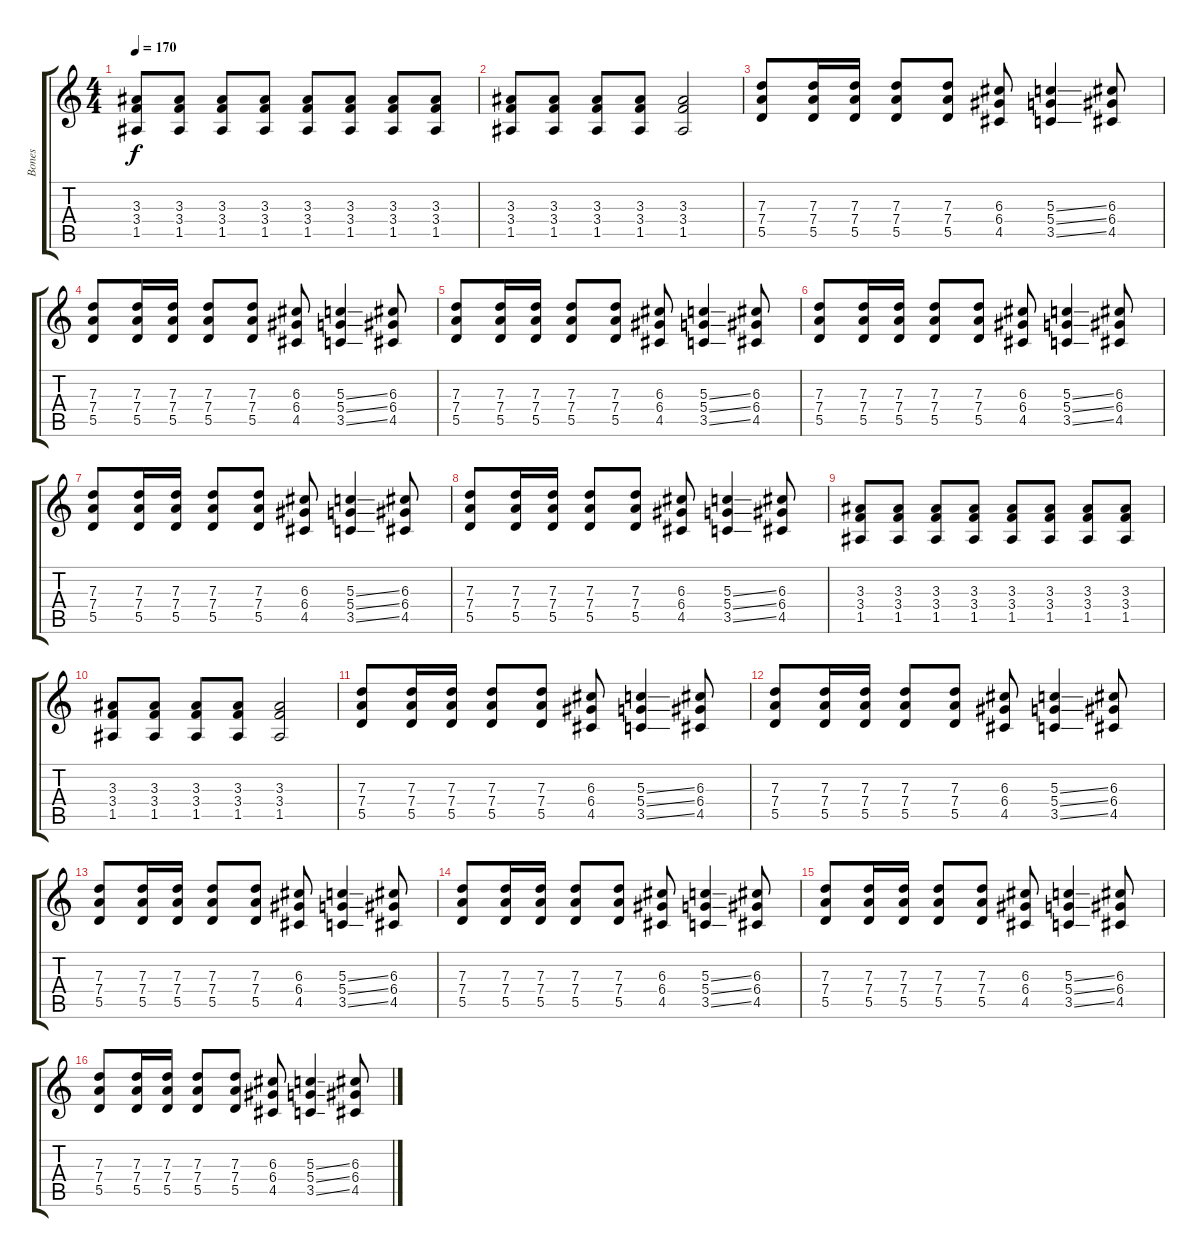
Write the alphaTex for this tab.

\track ("Bones" "Bones") {instrument distortionguitar}
\staff {score tabs}
\tuning (E4 B3 G3 D3 A2 E2) {hide}
\ts (4 4)
\tempo 170
\clef g2
\ks c
(3.3 3.4 1.5).8{dy f} (3.3 3.4 1.5).8 (3.3 3.4 1.5).8 (3.3 3.4 1.5).8 (3.3 3.4 1.5).8 (3.3 3.4 1.5).8 (3.3 3.4 1.5).8 (3.3 3.4 1.5).8 |
(3.3 3.4 1.5).8 (3.3 3.4 1.5).8 (3.3 3.4 1.5).8 (3.3 3.4 1.5).8 (3.3 3.4 1.5).2 |
(7.3 7.4 5.5).8 (7.3 7.4 5.5).16 (7.3 7.4 5.5).16 (7.3 7.4 5.5).8 (7.3 7.4 5.5).8 (6.3 6.4 4.5).8 (5.3{ss} 5.4{ss} 3.5{ss}).4 (6.3 6.4 4.5).8 |
(7.3 7.4 5.5).8 (7.3 7.4 5.5).16 (7.3 7.4 5.5).16 (7.3 7.4 5.5).8 (7.3 7.4 5.5).8 (6.3 6.4 4.5).8 (5.3{ss} 5.4{ss} 3.5{ss}).4 (6.3 6.4 4.5).8 |
(7.3 7.4 5.5).8 (7.3 7.4 5.5).16 (7.3 7.4 5.5).16 (7.3 7.4 5.5).8 (7.3 7.4 5.5).8 (6.3 6.4 4.5).8 (5.3{ss} 5.4{ss} 3.5{ss}).4 (6.3 6.4 4.5).8 |
(7.3 7.4 5.5).8 (7.3 7.4 5.5).16 (7.3 7.4 5.5).16 (7.3 7.4 5.5).8 (7.3 7.4 5.5).8 (6.3 6.4 4.5).8 (5.3{ss} 5.4{ss} 3.5{ss}).4 (6.3 6.4 4.5).8 |
(7.3 7.4 5.5).8 (7.3 7.4 5.5).16 (7.3 7.4 5.5).16 (7.3 7.4 5.5).8 (7.3 7.4 5.5).8 (6.3 6.4 4.5).8 (5.3{ss} 5.4{ss} 3.5{ss}).4 (6.3 6.4 4.5).8 |
(7.3 7.4 5.5).8 (7.3 7.4 5.5).16 (7.3 7.4 5.5).16 (7.3 7.4 5.5).8 (7.3 7.4 5.5).8 (6.3 6.4 4.5).8 (5.3{ss} 5.4{ss} 3.5{ss}).4 (6.3 6.4 4.5).8 |
(3.3 3.4 1.5).8 (3.3 3.4 1.5).8 (3.3 3.4 1.5).8 (3.3 3.4 1.5).8 (3.3 3.4 1.5).8 (3.3 3.4 1.5).8 (3.3 3.4 1.5).8 (3.3 3.4 1.5).8 |
(3.3 3.4 1.5).8 (3.3 3.4 1.5).8 (3.3 3.4 1.5).8 (3.3 3.4 1.5).8 (3.3 3.4 1.5).2 |
(7.3 7.4 5.5).8 (7.3 7.4 5.5).16 (7.3 7.4 5.5).16 (7.3 7.4 5.5).8 (7.3 7.4 5.5).8 (6.3 6.4 4.5).8 (5.3{ss} 5.4{ss} 3.5{ss}).4 (6.3 6.4 4.5).8 |
(7.3 7.4 5.5).8 (7.3 7.4 5.5).16 (7.3 7.4 5.5).16 (7.3 7.4 5.5).8 (7.3 7.4 5.5).8 (6.3 6.4 4.5).8 (5.3{ss} 5.4{ss} 3.5{ss}).4 (6.3 6.4 4.5).8 |
(7.3 7.4 5.5).8 (7.3 7.4 5.5).16 (7.3 7.4 5.5).16 (7.3 7.4 5.5).8 (7.3 7.4 5.5).8 (6.3 6.4 4.5).8 (5.3{ss} 5.4{ss} 3.5{ss}).4 (6.3 6.4 4.5).8 |
(7.3 7.4 5.5).8 (7.3 7.4 5.5).16 (7.3 7.4 5.5).16 (7.3 7.4 5.5).8 (7.3 7.4 5.5).8 (6.3 6.4 4.5).8 (5.3{ss} 5.4{ss} 3.5{ss}).4 (6.3 6.4 4.5).8 |
(7.3 7.4 5.5).8 (7.3 7.4 5.5).16 (7.3 7.4 5.5).16 (7.3 7.4 5.5).8 (7.3 7.4 5.5).8 (6.3 6.4 4.5).8 (5.3{ss} 5.4{ss} 3.5{ss}).4 (6.3 6.4 4.5).8 |
(7.3 7.4 5.5).8 (7.3 7.4 5.5).16 (7.3 7.4 5.5).16 (7.3 7.4 5.5).8 (7.3 7.4 5.5).8 (6.3 6.4 4.5).8 (5.3{ss} 5.4{ss} 3.5{ss}).4 (6.3 6.4 4.5).8
